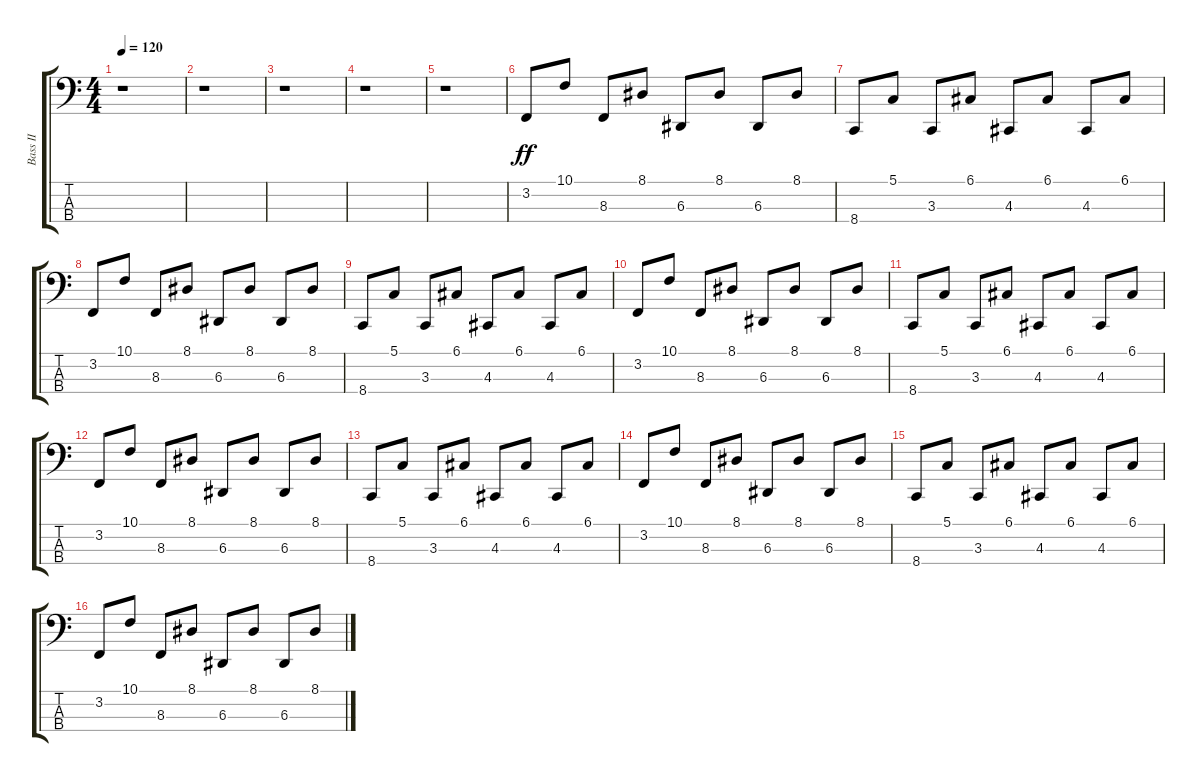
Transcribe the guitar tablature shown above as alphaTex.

\track ("Bass II" "Bass II") {instrument lead8bassandlead}
\staff {score tabs}
\tuning (G2 D2 A1 E1) {hide}
\ts (4 4)
\tempo 120
\clef f4
\ks c
r.1{dy ff} |
r.1 |
r.1 |
r.1 |
r.1 |
3.2.8 10.1.8 8.3.8 8.1.8 6.3.8 8.1.8 6.3.8 8.1.8 |
8.4.8 5.1.8 3.3.8 6.1.8 4.3.8 6.1.8 4.3.8 6.1.8 |
3.2.8 10.1.8 8.3.8 8.1.8 6.3.8 8.1.8 6.3.8 8.1.8 |
8.4.8 5.1.8 3.3.8 6.1.8 4.3.8 6.1.8 4.3.8 6.1.8 |
3.2.8 10.1.8 8.3.8 8.1.8 6.3.8 8.1.8 6.3.8 8.1.8 |
8.4.8 5.1.8 3.3.8 6.1.8 4.3.8 6.1.8 4.3.8 6.1.8 |
3.2.8 10.1.8 8.3.8 8.1.8 6.3.8 8.1.8 6.3.8 8.1.8 |
8.4.8 5.1.8 3.3.8 6.1.8 4.3.8 6.1.8 4.3.8 6.1.8 |
3.2.8 10.1.8 8.3.8 8.1.8 6.3.8 8.1.8 6.3.8 8.1.8 |
8.4.8 5.1.8 3.3.8 6.1.8 4.3.8 6.1.8 4.3.8 6.1.8 |
3.2.8 10.1.8 8.3.8 8.1.8 6.3.8 8.1.8 6.3.8 8.1.8
